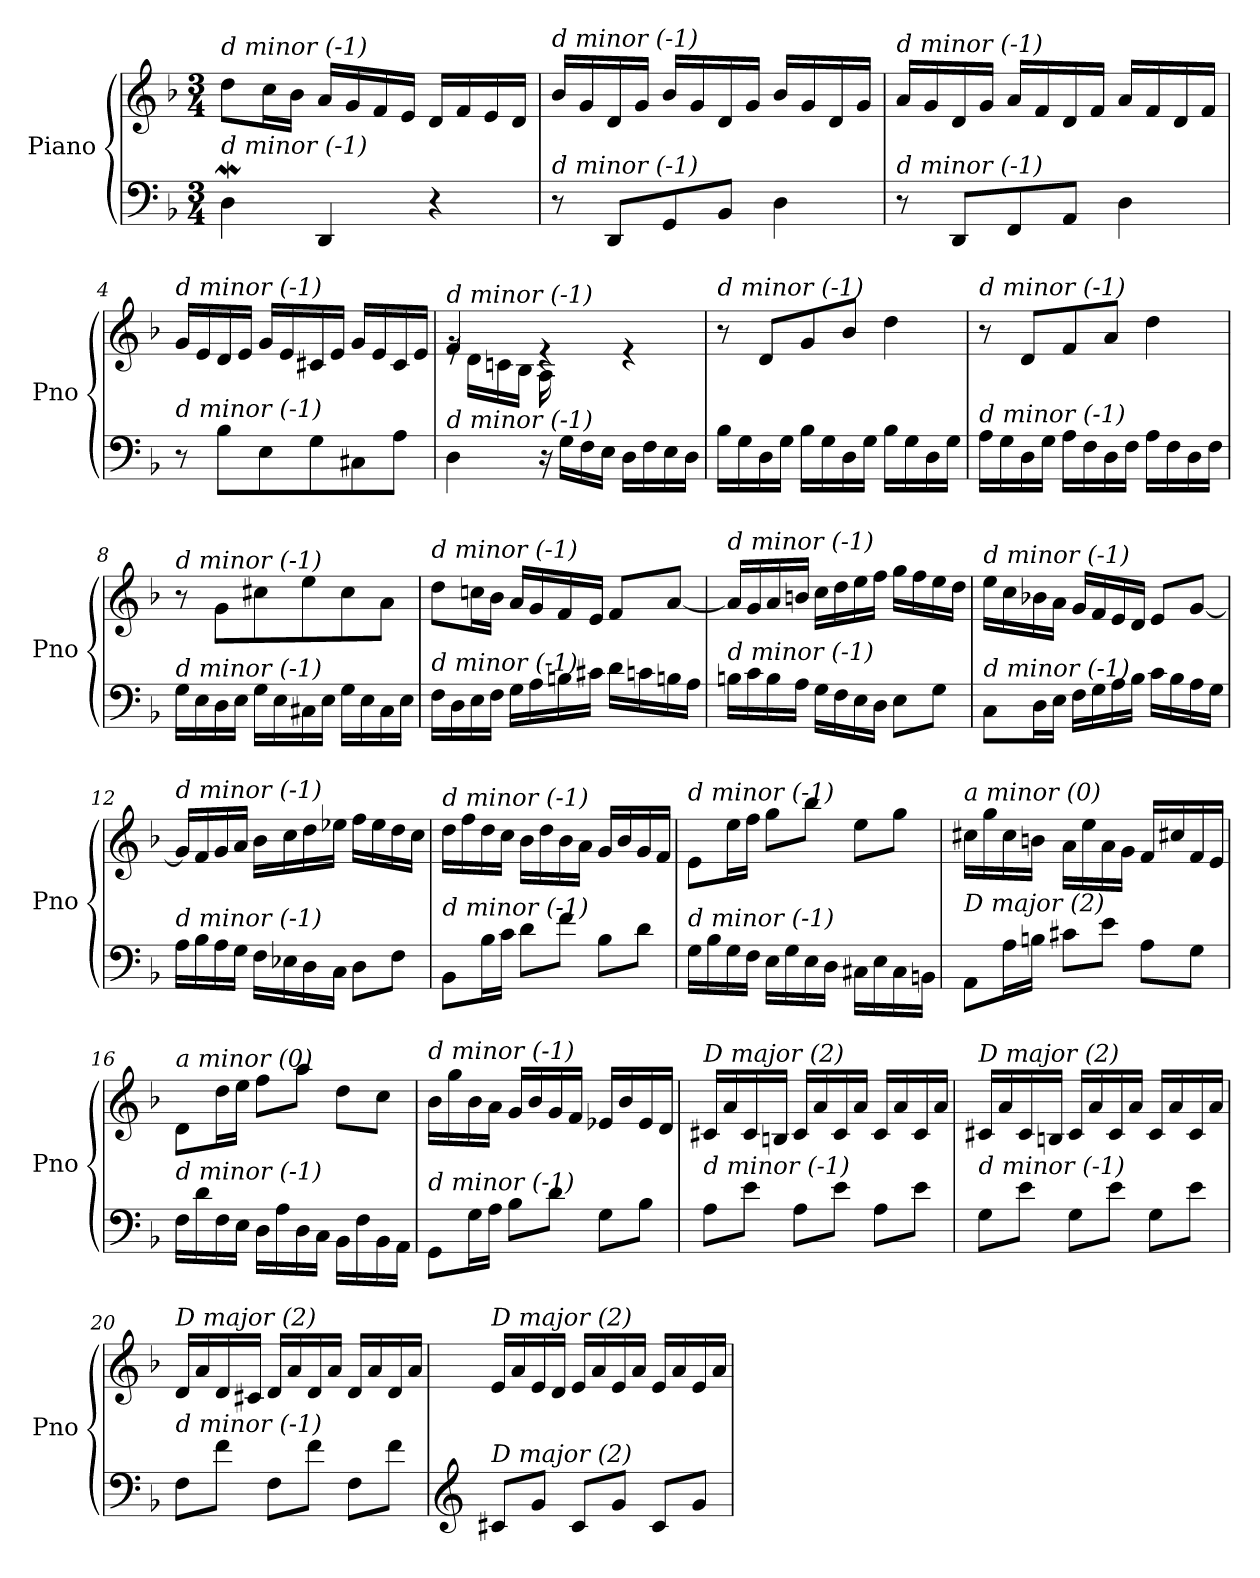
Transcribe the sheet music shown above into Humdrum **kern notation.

**kern	**kern
*part1	*part1
*staff2	*staff1
*I"Piano	*
*I'Pno	*
*clefF4	*clefG2
*k[b-]	*k[b-]
*M3/4	*M3/4
=1	=1
!	!LO:TX:i:t=d minor (-1)
!LO:TX:i:t=d minor (-1)	!
4DW\	8dd\L
.	16cc\L
.	16b-\JJ
4DD/	16a/LL
.	16g/
.	16f/
.	16e/JJ
4r	16d/LL
.	16f/
.	16e/
.	16d/JJ
=2	=2
!	!LO:TX:i:t=d minor (-1)
!LO:TX:i:t=d minor (-1)	!
8r	16b-/LL
.	16g/
8DD/L	16d/
.	16g/JJ
8GG/	16b-/LL
.	16g/
8BB-/J	16d/
.	16g/JJ
4D\	16b-/LL
.	16g/
.	16d/
.	16g/JJ
=3	=3
!	!LO:TX:i:t=d minor (-1)
!LO:TX:i:t=d minor (-1)	!
8r	16a/LL
.	16g/
8DD/L	16d/
.	16g/JJ
8FF/	16a/LL
.	16f/
8AA/J	16d/
.	16f/JJ
4D\	16a/LL
.	16f/
.	16d/
.	16f/JJ
=4	=4
!	!LO:TX:i:t=d minor (-1)
!LO:TX:i:t=d minor (-1)	!
8r	16g/LL
.	16e/
8B-\L	16d/
.	16e/JJ
8E\	16g/LL
.	16e/
8G\	16c#X/
.	16e/JJ
8C#X\	16g/LL
.	16e/
8A\J	16c#/
.	16e/JJ
!!LO:LB:g=z
=5	=5
*^	*^
!	!	!LO:TX:i:t=d minor (-1)	!
!LO:TX:i:t=d minor (-1)	!	!	!
4ryy	4D\	4f/	16rg
.	.	.	16d\LL
.	.	.	16cn\
.	.	.	16B-\JJ
16ryy	16r	4re	16A\
4..ryy	16G\LL	.	4..ryy
.	16F\	.	.
.	16E\JJ	.	.
.	16D\LL	4re	.
.	16F\	.	.
.	16E\	.	.
.	16D\JJ	.	.
*	*	*v	*v
=6	=6	=6
!	!	!LO:TX:i:t=d minor (-1)
!LO:TX:i:t=d minor (-1)	!	!
*v	*v	*
16B-\LL	8r
16G\	.
16D\	8d/L
16G\JJ	.
16B-\LL	8g/
16G\	.
16D\	8b-/J
16G\JJ	.
16B-\LL	4dd\
16G\	.
16D\	.
16G\JJ	.
=7	=7
!	!LO:TX:i:t=d minor (-1)
!LO:TX:i:t=d minor (-1)	!
16A\LL	8r
16G\	.
16D\	8d/L
16G\JJ	.
16A\LL	8f/
16F\	.
16D\	8a/J
16F\JJ	.
16A\LL	4dd\
16F\	.
16D\	.
16F\JJ	.
=8	=8
!	!LO:TX:i:t=d minor (-1)
!LO:TX:i:t=d minor (-1)	!
16G\LL	8r
16E\	.
16D\	8g\L
16E\JJ	.
16G\LL	8cc#X\
16E\	.
16C#X\	8ee\
16E\JJ	.
16G\LL	8cc#\
16E\	.
16C#\	8a\J
16E\JJ	.
!!LO:LB:g=z
=9	=9
!	!LO:TX:i:t=d minor (-1)
!LO:TX:i:t=d minor (-1)	!
16F\LL	8dd\L
16D\	.
16E\	16ccn\L
16F\JJ	16b-\JJ
16G\LL	16a/LL
16A\	16g/
16Bn\	16f/
16c#X\JJ	16e/JJ
16d\LL	8f/L
16cn\	.
16Bn\	[8a/J
16A\JJ	.
=10	=10
!	!LO:TX:i:t=d minor (-1)
!LO:TX:i:t=d minor (-1)	!
16Bn\LL	16a/LL]
16c\	16g/
16B\	16a/
16A\JJ	16bn/JJ
16G\LL	16cc\LL
16F\	16dd\
16E\	16ee\
16D\JJ	16ff\JJ
8E\L	16gg\LL
.	16ff\
8G\J	16ee\
.	16dd\JJ
=11	=11
!	!LO:TX:i:t=d minor (-1)
!LO:TX:i:t=d minor (-1)	!
8C\L	16ee\LL
.	16cc\
16D\L	16b-X\
16E\JJ	16a\JJ
16F\LL	16g/LL
16G\	16f/
16A\	16e/
16B-\JJ	16d/JJ
16c\LL	8e/L
16B-\	.
16A\	[8g/J
16G\JJ	.
=12	=12
!	!LO:TX:i:t=d minor (-1)
!LO:TX:i:t=d minor (-1)	!
16A\LL	16g/LL]
16B-\	16f/
16A\	16g/
16G\JJ	16a/JJ
16F\LL	16b-\LL
16E-X\	16cc\
16D\	16dd\
16C\JJ	16ee-X\JJ
8D\L	16ff\LL
.	16ee-\
8F\J	16dd\
.	16cc\JJ
!!LO:LB:g=z
=13	=13
!	!LO:TX:i:t=d minor (-1)
!LO:TX:i:t=d minor (-1)	!
8BB-\L	16dd\LL
.	16ff\
16B-\L	16dd\
16c\JJ	16cc\JJ
8d\L	16b-\LL
.	16dd\
8f\J	16b-\
.	16a\JJ
8B-\L	16g/LL
.	16b-/
8d\J	16g/
.	16f/JJ
=14	=14
!	!LO:TX:i:t=d minor (-1)
!LO:TX:i:t=d minor (-1)	!
16G\LL	8e\L
16B-\	.
16G\	16ee\L
16F\JJ	16ff\JJ
16E\LL	8gg\L
16G\	.
16E\	8bb-\J
16D\JJ	.
16C#X\LL	8ee\L
16E\	.
16C#\	8gg\J
16BBn\JJ	.
=15	=15
!	!LO:TX:i:t=a minor (0)
!LO:TX:i:t=D major (2)	!
8AA\L	16cc#X\LL
.	16gg\
16A\L	16cc#\
16Bn\JJ	16bn\JJ
8c#X\L	16a\LL
.	16ee\
8e\J	16a\
.	16g\JJ
8A\L	16f/LL
.	16cc#X/
8G\J	16f/
.	16e/JJ
=16	=16
!	!LO:TX:i:t=a minor (0)
!LO:TX:i:t=d minor (-1)	!
16F\LL	8d\L
16d\	.
16F\	16dd\L
16E\JJ	16ee\JJ
16D\LL	8ff\L
16A\	.
16D\	8aa\J
16C\JJ	.
16BB-\LL	8dd\L
16F\	.
16BB-\	8cc\J
16AA\JJ	.
!!LO:LB:g=z
=17	=17
!	!LO:TX:i:t=d minor (-1)
!LO:TX:i:t=d minor (-1)	!
8GG\L	16b-\LL
.	16gg\
16G\L	16b-\
16A\JJ	16a\JJ
8B-\L	16g/LL
.	16b-/
8d\J	16g/
.	16f/JJ
8G\L	16e-X/LL
.	16b-/
8B-\J	16e-/
.	16d/JJ
=18	=18
!	!LO:TX:i:t=D major (2)
!LO:TX:i:t=d minor (-1)	!
8A\L	16c#X/LL
.	16a/
8e\J	16c#/
.	16Bn/JJ
8A\L	16c#/LL
.	16a/
8e\J	16c#/
.	16a/JJ
8A\L	16c#/LL
.	16a/
8e\J	16c#/
.	16a/JJ
=19	=19
!	!LO:TX:i:t=D major (2)
!LO:TX:i:t=d minor (-1)	!
8G\L	16c#X/LL
.	16a/
8e\J	16c#/
.	16Bn/JJ
8G\L	16c#/LL
.	16a/
8e\J	16c#/
.	16a/JJ
8G\L	16c#/LL
.	16a/
8e\J	16c#/
.	16a/JJ
=20	=20
!	!LO:TX:i:t=D major (2)
!LO:TX:i:t=d minor (-1)	!
8F\L	16d/LL
.	16a/
8f\J	16d/
.	16c#X/JJ
8F\L	16d/LL
.	16a/
8f\J	16d/
.	16a/JJ
8F\L	16d/LL
.	16a/
8f\J	16d/
.	16a/JJ
!!LO:PB:g=z
=21	=21
*clefG2	*
!	!LO:TX:i:t=D major (2)
!LO:TX:i:t=D major (2)	!
8c#X/L	16e/LL
.	16a/
8g/J	16e/
.	16d/JJ
8c#/L	16e/LL
.	16a/
8g/J	16e/
.	16a/JJ
8c#/L	16e/LL
.	16a/
8g/J	16e/
.	16a/JJ
=	=
*-	*-
